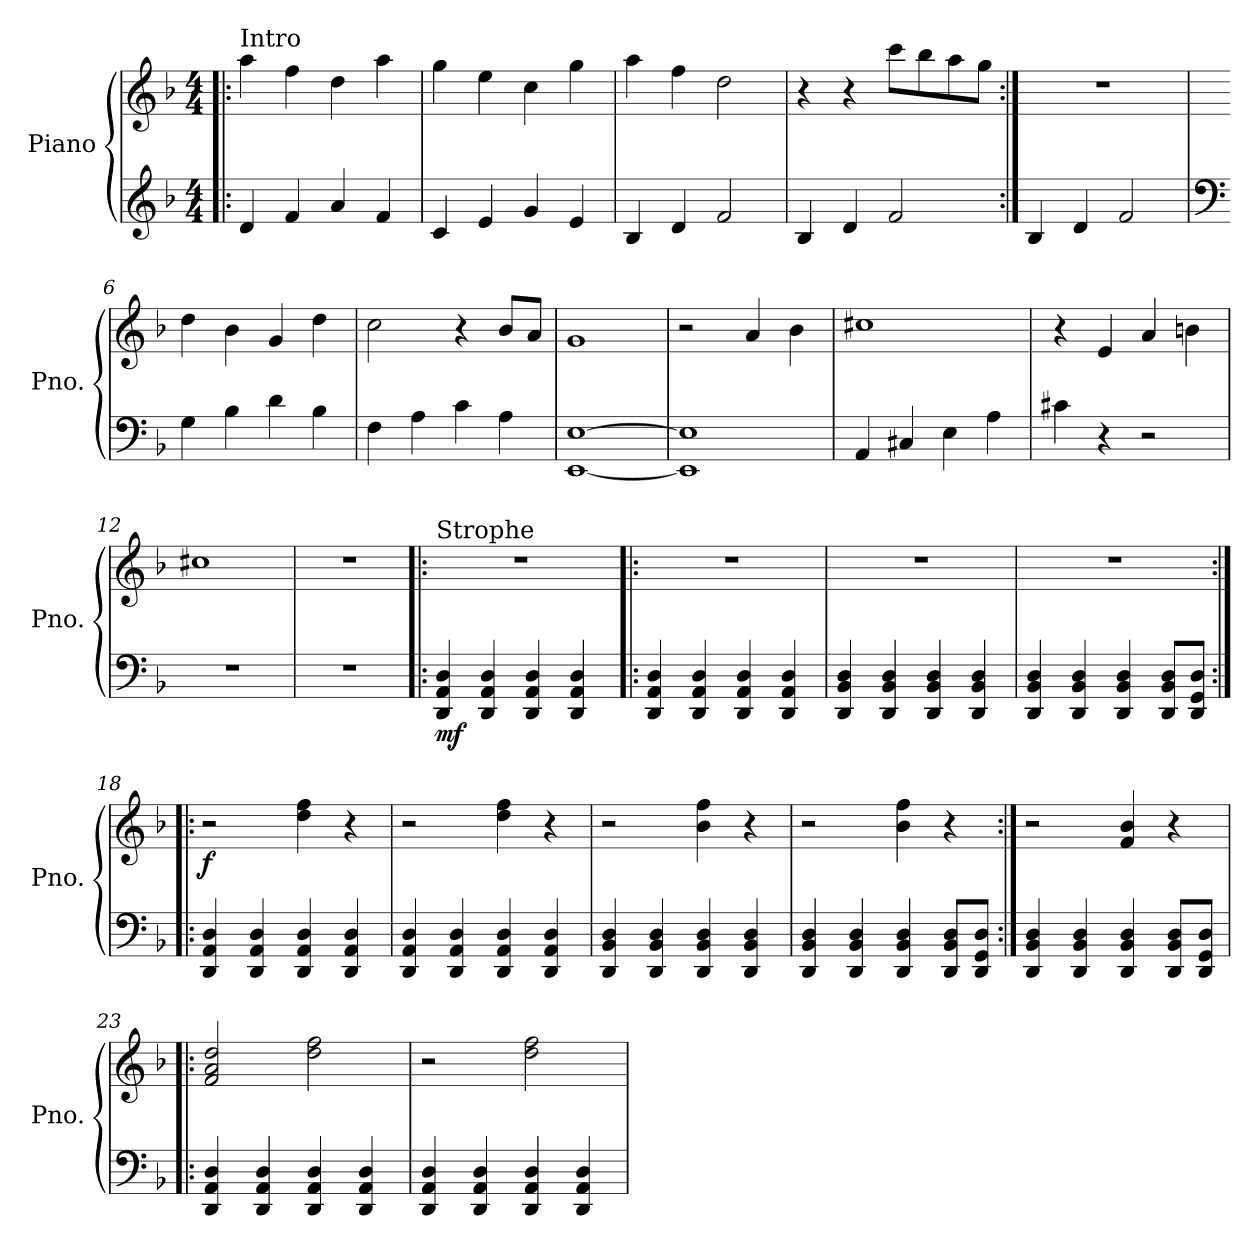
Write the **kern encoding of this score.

**kern	**kern	**dynam
*part1	*part1	*part1
*staff2	*staff1	*staff1/2
*I"Piano	*	*
*I'Pno.	*	*
*clefG2	*clefG2	*
*k[b-]	*k[b-]	*
*M4/4	*M4/4	*
*MM120	*MM120	*
=1!|:	=1!|:	=1!|:
!	!LO:TX:a:t=Intro	!
4d/	4aa\	.
4f/	4ff\	.
4a/	4dd\	.
4f/	4aa\	.
=2	=2	=2
4c/	4gg\	.
4e/	4ee\	.
4g/	4cc\	.
4e/	4gg\	.
=3	=3	=3
4B-/	4aa\	.
4d/	4ff\	.
2f/	2dd\	.
=4	=4	=4
4B-/	4r	.
4d/	4r	.
2f/	8ccc\L	.
.	8bb-\	.
.	8aa\	.
.	8gg\J	.
=5:|!	=5:|!	=5:|!
4B-/	1r	.
4d/	.	.
2f/	.	.
!!LO:LB:g=z
=6	=6	=6
*clefF4	*	*
4G\	4dd\	.
4B-\	4b-\	.
4d\	4g/	.
4B-\	4dd\	.
=7	=7	=7
4F\	2cc\	.
4A\	.	.
4c\	4r	.
4A\	8b-/L	.
.	8a/J	.
=8	=8	=8
[1EE [1E	1g	.
=9	=9	=9
1EE] 1E]	2r	.
.	4a/	.
.	4b-\	.
!!LO:LB:g=z
=10	=10	=10
4AA/	1cc#X	.
4C#X/	.	.
4E\	.	.
4A\	.	.
=11	=11	=11
4c#X\	4r	.
4r	4e/	.
2r	4a/	.
.	4bn\	.
=12	=12	=12
1r	1cc#X	.
=13	=13	=13
1r	1r	.
!!LO:LB:g=z
=14|!:	=14|!:	=14|!:
*	*MM160	*
!	!LO:TX:a:t=Strophe	!
!	!	!LO:DY:b=2
4DD/ 4AA/ 4D/	1r	mf
4DD/ 4AA/ 4D/	.	.
4DD/ 4AA/ 4D/	.	.
4DD/ 4AA/ 4D/	.	.
=15	=15	=15
4DD/ 4AA/ 4D/	1r	.
4DD/ 4AA/ 4D/	.	.
4DD/ 4AA/ 4D/	.	.
4DD/ 4AA/ 4D/	.	.
=16	=16	=16
4DD/ 4BB-/ 4D/	1r	.
4DD/ 4BB-/ 4D/	.	.
4DD/ 4BB-/ 4D/	.	.
4DD/ 4BB-/ 4D/	.	.
=17	=17	=17
4DD/ 4BB-/ 4D/	1r	.
4DD/ 4BB-/ 4D/	.	.
4DD/ 4BB-/ 4D/	.	.
8DD/ 8BB-/ 8D/L	.	.
8DD/ 8GG/ 8D/J	.	.
!!LO:LB:g=z
=18:|!|:	=18:|!|:	=18:|!|:
!	!	!LO:DY:b
4DD/ 4AA/ 4D/	2r	f
4DD/ 4AA/ 4D/	.	.
4DD/ 4AA/ 4D/	4dd\ 4ff\	.
4DD/ 4AA/ 4D/	4r	.
=19	=19	=19
4DD/ 4AA/ 4D/	2r	.
4DD/ 4AA/ 4D/	.	.
4DD/ 4AA/ 4D/	4dd\ 4ff\	.
4DD/ 4AA/ 4D/	4r	.
=20	=20	=20
4DD/ 4BB-/ 4D/	2r	.
4DD/ 4BB-/ 4D/	.	.
4DD/ 4BB-/ 4D/	4b-\ 4ff\	.
4DD/ 4BB-/ 4D/	4r	.
=21	=21	=21
4DD/ 4BB-/ 4D/	2r	.
4DD/ 4BB-/ 4D/	.	.
4DD/ 4BB-/ 4D/	4b-\ 4ff\	.
8DD/ 8BB-/ 8D/L	4r	.
8DD/ 8GG/ 8D/J	.	.
=22:|!	=22:|!	=22:|!
4DD/ 4BB-/ 4D/	2r	.
4DD/ 4BB-/ 4D/	.	.
4DD/ 4BB-/ 4D/	4f/ 4b-/	.
8DD/ 8BB-/ 8D/L	4r	.
8DD/ 8GG/ 8D/J	.	.
!!LO:PB:g=z
=23!|:	=23!|:	=23!|:
4DD/ 4AA/ 4D/	2f/ 2a/ 2dd/	.
4DD/ 4AA/ 4D/	.	.
4DD/ 4AA/ 4D/	2dd\ 2ff\	.
4DD/ 4AA/ 4D/	.	.
=24	=24	=24
4DD/ 4AA/ 4D/	2r	.
4DD/ 4AA/ 4D/	.	.
4DD/ 4AA/ 4D/	2dd\ 2ff\	.
4DD/ 4AA/ 4D/	.	.
=	=	=
*-	*-	*-
